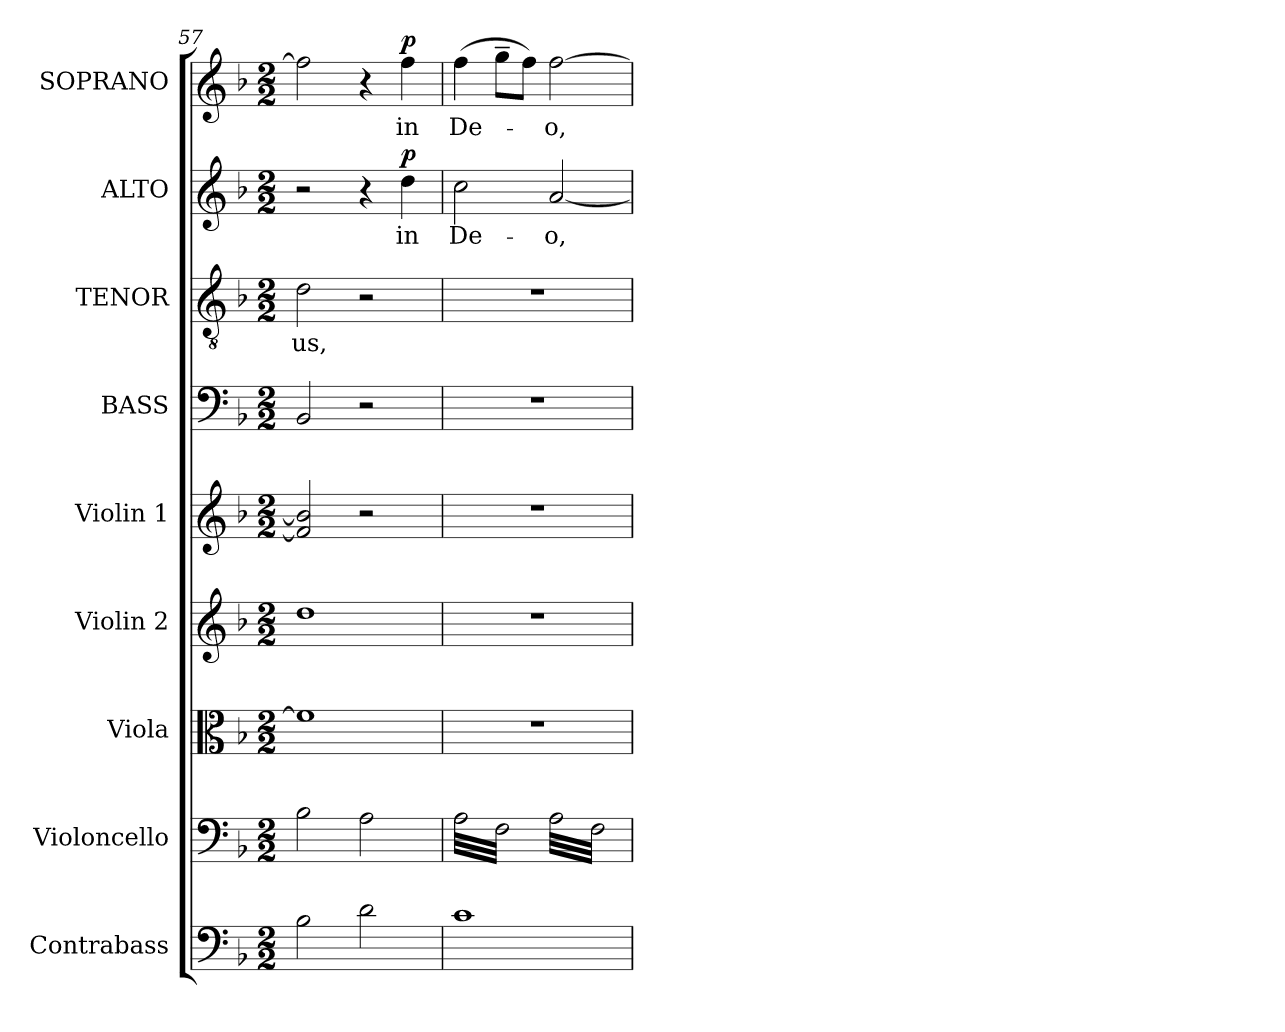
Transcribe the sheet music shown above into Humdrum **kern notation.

**kern	**kern	**kern	**kern	**kern	**kern	**kern	**text	**kern	**text	**dynam	**kern	**text	**dynam
*part9	*part8	*part7	*part6	*part5	*part4	*part3	*part3	*part2	*part2	*part2	*part1	*part1	*part1
*staff9	*staff8	*staff7	*staff6	*staff5	*staff4	*staff3	*staff3	*staff2	*staff2	*staff2	*staff1	*staff1	*staff1
*I"Contrabass	*I"Violoncello	*I"Viola	*I"Violin 2	*I"Violin 1	*I"BASS	*I"TENOR	*	*I"ALTO	*	*	*I"SOPRANO	*	*
*I'Cb.	*I'Vc.	*I'Vla.	*I'Vln. 2	*I'Vln. 1	*I'B.	*I'T.	*	*I'A.	*	*	*I'S.	*	*
*clefF4	*clefF4	*clefC3	*clefG2	*clefG2	*clefF4	*clefGv2	*	*clefG2	*	*	*clefG2	*	*
*ITrd7c12	*	*	*	*	*	*ITrd7c12	*	*	*	*	*	*	*
*k[b-]	*k[b-]	*k[b-]	*k[b-]	*k[b-]	*k[b-]	*k[b-]	*	*k[b-]	*	*	*k[b-]	*	*
*F:	*F:	*F:	*F:	*F:	*F:	*F:	*	*F:	*	*	*F:	*	*
*M2/2	*M2/2	*M2/2	*M2/2	*M2/2	*M2/2	*M2/2	*	*M2/2	*	*	*M2/2	*	*
=57	=57	=57	=57	=57	=57	=57	=57	=57	=57	=57	=57	=57	=57
!	!	!	!	!LO:N:n=2:head=open	!	!	!	!	!	!	!	!	!
!	!	!	!	!	!	!	!LO:LY:b:color=#000000	!	!	!	!	!	!
2BB-i\	2B-i\	1fi]	1ddi	2fi/] 2b-i]	2BB-i/	2Di\	-us,	2r	.	.	2ffi\]	.	.
2Di\	2Ai\	.	.	2r	2r	2r	.	4r	.	.	4r	.	.
!	!	!	!	!	!	!	!	!	!LO:LY:b:color=#000000	!	!	!	!
!	!	!	!	!	!	!	!	!	!	!	!	!LO:LY:b:color=#000000	!
.	.	.	.	.	.	.	.	4ddi\	in	p	4ffi\	in	p
=58	=58	=58	=58	=58	=58	=58	=58	=58	=58	=58	=58	=58	=58
!	!	!	!	!	!	!	!	!	!LO:LY:b:color=#000000	!	!	!	!
!	!	!	!	!	!	!	!	!	!	!	!	!LO:LY:b:color=#000000	!
*	*tremolo	*	*	*	*	*	*	*	*	*	*	*	*
1Ci	(32Ai\LLL	1r	1r	1r	1r	1r	.	2cci\	De-	.	(4ffi\	De-	.
.	32Fi\)	.	.	.	.	.	.	.	.	.	.	.	.
.	32Ai\	.	.	.	.	.	.	.	.	.	.	.	.
.	32Fi\)	.	.	.	.	.	.	.	.	.	.	.	.
.	32Ai\	.	.	.	.	.	.	.	.	.	.	.	.
.	32Fi\)	.	.	.	.	.	.	.	.	.	.	.	.
.	32Ai\	.	.	.	.	.	.	.	.	.	.	.	.
.	32Fi\)	.	.	.	.	.	.	.	.	.	.	.	.
.	32Ai\	.	.	.	.	.	.	.	.	.	8gg~i\L	.	.
.	32Fi\)	.	.	.	.	.	.	.	.	.	.	.	.
.	32Ai\	.	.	.	.	.	.	.	.	.	.	.	.
.	32Fi\)	.	.	.	.	.	.	.	.	.	.	.	.
.	32Ai\	.	.	.	.	.	.	.	.	.	8ffi\J)	.	.
.	32Fi\)	.	.	.	.	.	.	.	.	.	.	.	.
.	32Ai\	.	.	.	.	.	.	.	.	.	.	.	.
.	32Fi\)JJJ	.	.	.	.	.	.	.	.	.	.	.	.
!	!	!	!	!	!	!	!	!	!LO:LY:b:color=#000000	!	!	!	!
!	!	!	!	!	!	!	!	!	!	!	!	!LO:LY:b:color=#000000	!
.	(32Ai\LLL	.	.	.	.	.	.	[<2ai/	-o,	.	[>2ffi\	-o,	.
.	32Fi\)	.	.	.	.	.	.	.	.	.	.	.	.
.	32Ai\	.	.	.	.	.	.	.	.	.	.	.	.
.	32Fi\)	.	.	.	.	.	.	.	.	.	.	.	.
.	32Ai\	.	.	.	.	.	.	.	.	.	.	.	.
.	32Fi\)	.	.	.	.	.	.	.	.	.	.	.	.
.	32Ai\	.	.	.	.	.	.	.	.	.	.	.	.
.	32Fi\)	.	.	.	.	.	.	.	.	.	.	.	.
.	32Ai\	.	.	.	.	.	.	.	.	.	.	.	.
.	32Fi\)	.	.	.	.	.	.	.	.	.	.	.	.
.	32Ai\	.	.	.	.	.	.	.	.	.	.	.	.
.	32Fi\)	.	.	.	.	.	.	.	.	.	.	.	.
.	32Ai\	.	.	.	.	.	.	.	.	.	.	.	.
.	32Fi\)	.	.	.	.	.	.	.	.	.	.	.	.
.	32Ai\	.	.	.	.	.	.	.	.	.	.	.	.
.	32Fi\)JJJ	.	.	.	.	.	.	.	.	.	.	.	.
*	*Xtremolo	*	*	*	*	*	*	*	*	*	*	*	*
.	.	.	.	.	.	.	.	.	.	.	.	.	.
.	.	.	.	.	.	.	.	.	.	.	.	.	.
.	.	.	.	.	.	.	.	.	.	.	.	.	.
.	.	.	.	.	.	.	.	.	.	.	.	.	.
.	.	.	.	.	.	.	.	.	.	.	.	.	.
.	.	.	.	.	.	.	.	.	.	.	.	.	.
.	.	.	.	.	.	.	.	.	.	.	.	.	.
.	.	.	.	.	.	.	.	.	.	.	.	.	.
=	=	=	=	=	=	=	=	=	=	=	=	=	=
*-	*-	*-	*-	*-	*-	*-	*-	*-	*-	*-	*-	*-	*-
